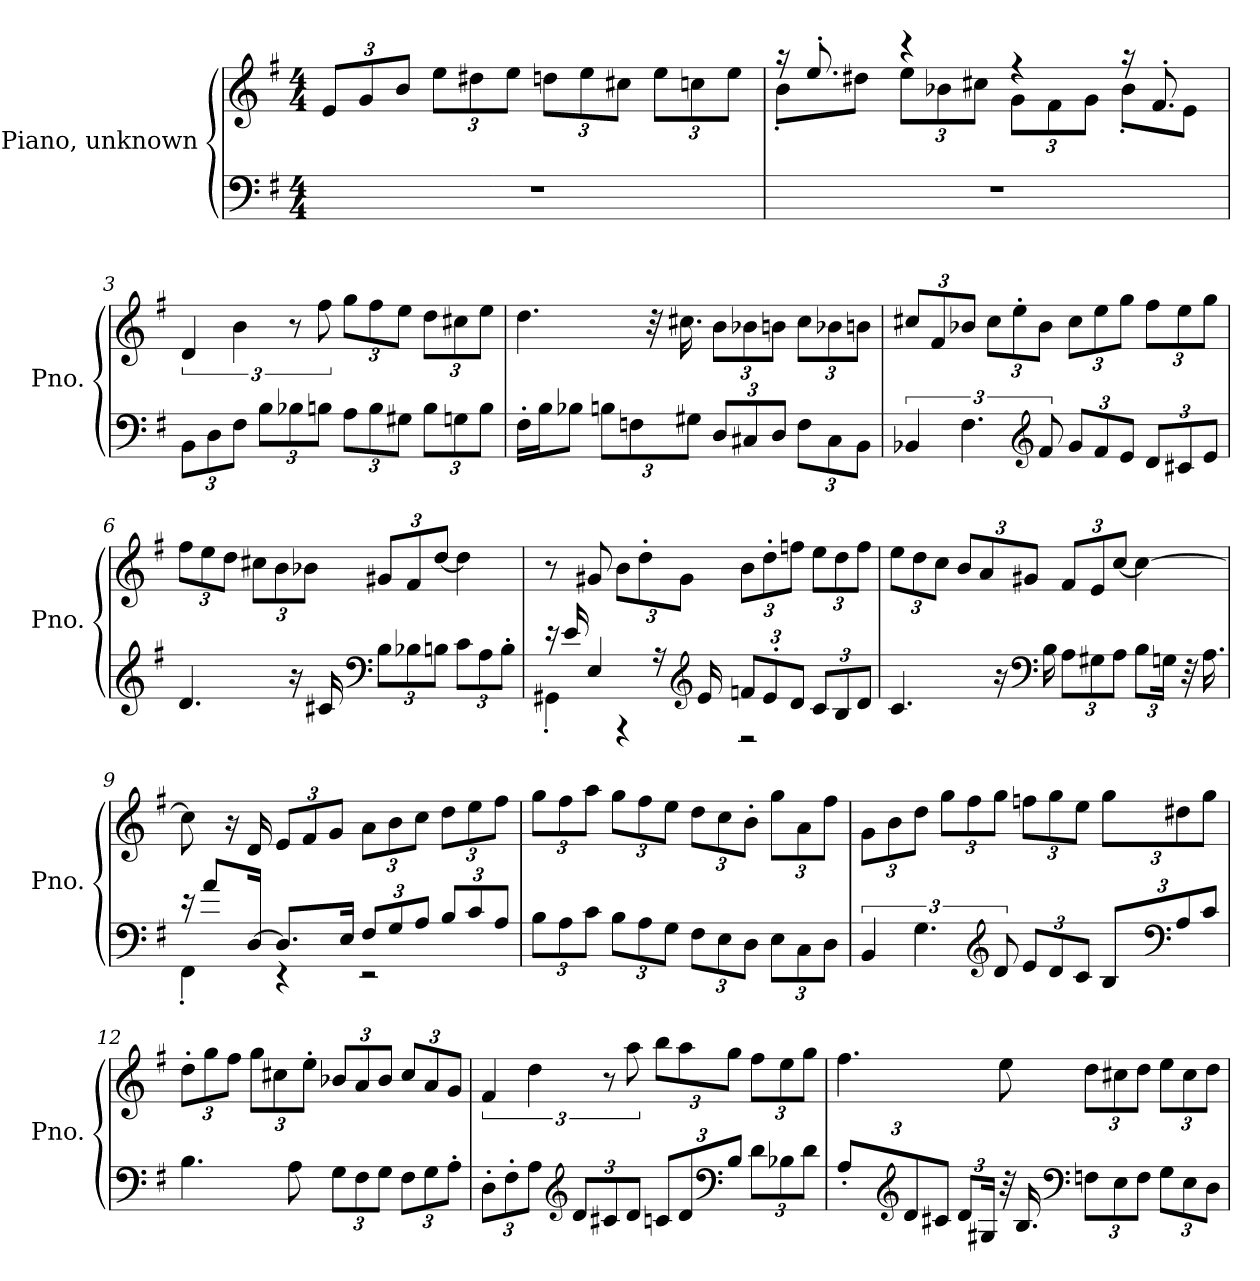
**kern	**kern
*part1	*part1
*staff2	*staff1
*I"Piano, unknown	*
*I'Pno.	*
*clefF4	*clefG2
*k[f#]	*k[f#]
*M4/4	*M4/4
*MM178	*MM178
*	*Xbrackettup
=1	=1
1r	12e/L
.	12g/
.	12b/J
.	12ee\L
.	12dd#X\
.	12ee\J
.	12ddn\L
.	12ee\
.	12cc#X\J
.	12ee\L
.	12ccn\
.	12ee\J
=2	=2
*	*^
1r	16r	8b'\L
.	8.ee'/	.
.	.	8dd#X\J
.	4r	12ee\L
.	.	12b-X\
.	.	12cc#X\J
.	4r	12g\L
.	.	12f#\
.	.	12g\J
.	16r	8b-'\L
.	8.f#'/	.
.	.	8e\J
*	*v	*v
!!LO:LB:g=z
=3	=3
*Xbrackettup	*brackettup
12BB\L	6d/
12D\	.
12F#\J	6b\
12B\L	.
12B-X\	12r
12Bn\J	12ff#\
*	*Xbrackettup
12A\L	12gg\L
12B\	12ff#\
12G#X\J	12ee\J
12B\L	12dd\L
12Gn\	12cc#X\
12B\J	12ee\J
=4	=4
16F#'\LL	4.dd\
16B\J	.
8B-X\J	.
12Bn\L	.
12Fn\	.
.	32r
.	16.cc#X\
12G#X\J	.
12D/L	12b\L
12C#X/	12b-X\
12D/J	12bn\J
12F\L	12cc#\L
12C#\	12b-X\
12BB\J	12bn\J
!!LO:LB:g=z
=5	=5
*brackettup	*
6BB-X/	12cc#X/L
.	12f#/
6.F#\	12b-X/J
.	12cc#\L
.	12ee'\
*clefG2	*
12f#/	12b-\J
*Xbrackettup	*
12g/L	12cc#\L
12f#/	12ee\
12e/J	12gg\J
12d/L	12ff#\L
12c#X/	12ee\
12e/J	12gg\J
=6	=6
4.d/	12ff#\L
.	12ee\
.	12dd\J
.	12cc#X\L
.	12b\
16r	.
.	12b-X\J
16c#X/	.
*clefF4	*
12B\L	12g#X/L
12B-X\	12f#/
12Bn\J	[12dd/J
12c#\L	4dd\]
12A\	.
12B'\J	.
!!LO:LB:g=z
=7	=7
*^	*
16r	4GG#X'\	8r
16e/	.	.
4E/	.	8g#X/
.	4r	12b\L
.	.	12dd'\
16r	.	.
.	.	12g#\J
*clefG2	*	*
16e/	.	.
12fn/L	2r	12b\L
12e'/	.	12dd'\
12d/J	.	12ffn\J
12c/L	.	12ee\L
12B/	.	12dd\
12d/J	.	12ff\J
*v	*v	*
=8	=8
4.c/	12ee\L
.	12dd\
.	12cc\J
.	12b/L
.	12a/
16r	.
.	12g#X/J
*clefF4	*
16B\	.
12A\L	12f#/L
12G#X\	12e/
12A\J	[12cc/J
12B\L	4cc\_
24Gn\Jk	.
32r	.
16.A\	.
!!LO:LB:g=z
=9	=9
*^	*
16r	4FF#'\	8cc\]
8a/L	.	.
.	.	16r
[16D/Jk	.	16d/
8.D/L]	4r	12e/L
.	.	12f#/
.	.	12g/J
16E/Jk	.	.
12F#/L	2r	12a\L
12G/	.	12b\
12A/J	.	12cc\J
12B/L	.	12dd\L
12c/	.	12ee\
12A/J	.	12ff#\J
*v	*v	*
=10	=10
12B\L	12gg\L
12A\	12ff#\
12c\J	12aa\J
12B\L	12gg\L
12A\	12ff#\
12G\J	12ee\J
12F#\L	12dd\L
12E\	12cc\
12D\J	12b'\J
12E\L	12gg\L
12C\	12a\
12D\J	12ff#\J
=11	=11
*brackettup	*
6BB/	12g\L
.	12b\
6.G\	12dd\J
.	12gg\L
.	12ff#\
*clefG2	*
12d/	12gg\J
*Xbrackettup	*
12e/L	12ffn\L
12d/	12gg\
12c/J	12ee\J
12B/L	12gg\L
*clefF4	*
12A/	12dd#X\
12c/J	12gg\J
!!LO:LB:g=z
=12	=12
4.B\	12dd'\L
.	12gg\
.	12ff#\J
.	12gg\L
.	12cc#X\
8A\	.
.	12ee'\J
12G\L	12b-X/L
12F#\	12a/
12G\J	12b-/J
12F#\L	12cc#/L
12G\	12a/
12A'\J	12g/J
=13	=13
*	*brackettup
12D'\L	6f#/
12F#'\	.
12A\J	6dd\
*clefG2	*
12d/L	.
12c#X/	12r
12d/J	12aa\
*	*Xbrackettup
12cn/L	12bb\L
12d/	12aa\
*clefF4	*
12B/J	12gg\J
12d\L	12ff#\L
12B-X\	12ee\
12d\J	12gg\J
!!LO:PB:g=z
=14	=14
12A'/L	4.ff#\
*clefG2	*
12d/	.
12c#X/J	.
12d/L	.
24G#X/Jk	.
32r	8ee\
16.B/	.
*clefF4	*
12Fn\L	12dd\L
12E\	12cc#X\
12F\J	12dd\J
12G#\L	12ee\L
12E\	12cc#\
12D\J	12dd\J
=	=
*-	*-
